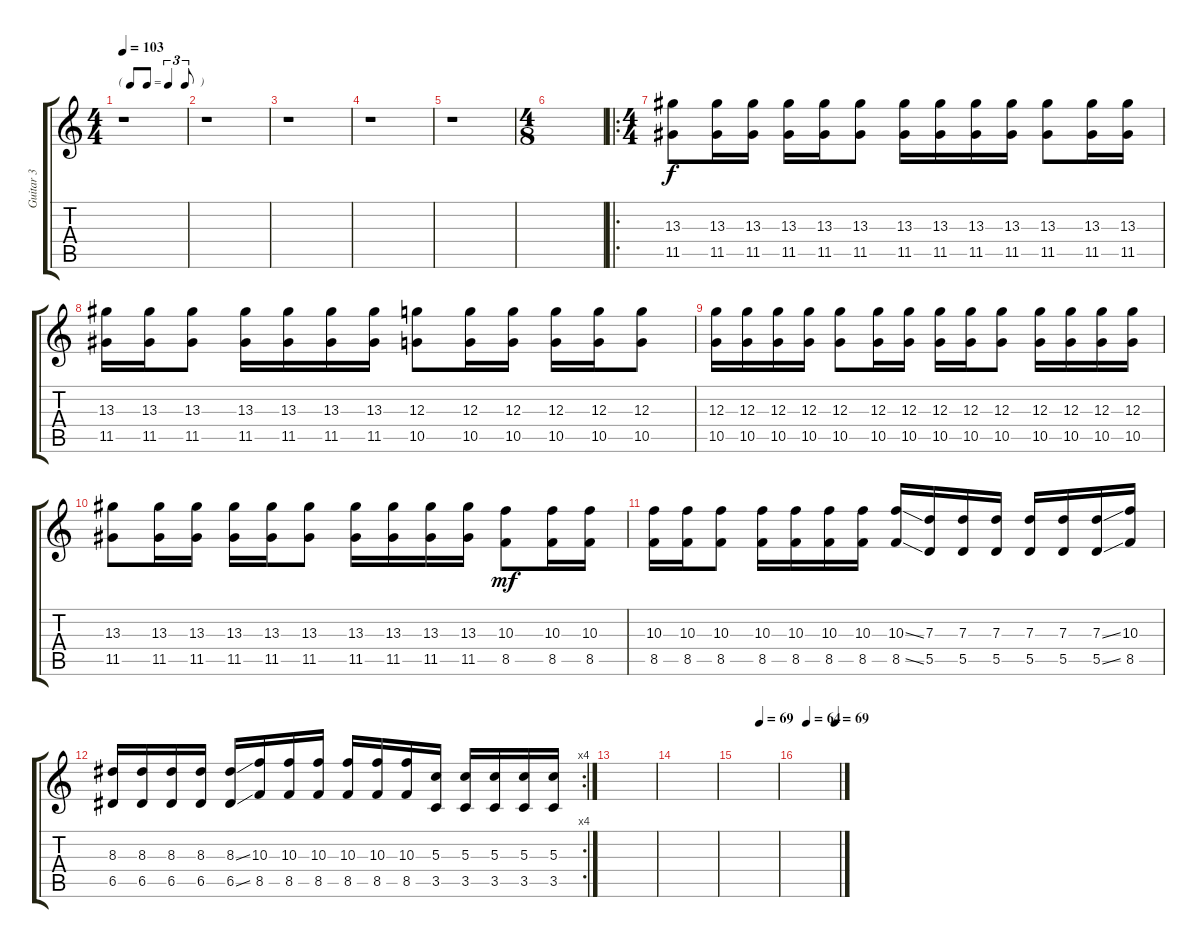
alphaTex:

\track ("Guitar 3" "Guitar 3") {instrument overdrivenguitar}
\staff {score tabs}
\tuning (E4 B3 G3 D3 A2 E2) {hide}
\ts (4 4)
\tf triplet8th
\tempo 103
\clef g2
\ks c
r.1{dy f} |
r.1 |
r.1 |
r.1 |
r.1 |
\ts (4 8)
|
\ro
\ts (4 4)
(13.3 11.5).8 (13.3 11.5).16 (13.3 11.5).16 (13.3 11.5).16 (13.3 11.5).16 (13.3 11.5).8 (13.3 11.5).16 (13.3 11.5).16 (13.3 11.5).16 (13.3 11.5).16 (13.3 11.5).8 (13.3 11.5).16 (13.3 11.5).16 |
(13.3 11.5).16 (13.3 11.5).16 (13.3 11.5).8 (13.3 11.5).16 (13.3 11.5).16 (13.3 11.5).16 (13.3 11.5).16 (12.3 10.5).8 (12.3 10.5).16 (12.3 10.5).16 (12.3 10.5).16 (12.3 10.5).16 (12.3 10.5).8 |
(12.3 10.5).16 (12.3 10.5).16 (12.3 10.5).16 (12.3 10.5).16 (12.3 10.5).8 (12.3 10.5).16 (12.3 10.5).16 (12.3 10.5).16 (12.3 10.5).16 (12.3 10.5).8 (12.3 10.5).16 (12.3 10.5).16 (12.3 10.5).16 (12.3 10.5).16 |
(13.3 11.5).8 (13.3 11.5).16 (13.3 11.5).16 (13.3 11.5).16 (13.3 11.5).16 (13.3 11.5).8 (13.3 11.5).16 (13.3 11.5).16 (13.3 11.5).16 (13.3 11.5).16 (10.3 8.5).8{dy mf} (10.3 8.5).16 (10.3 8.5).16 |
(10.3 8.5).16 (10.3 8.5).16 (10.3 8.5).8 (10.3 8.5).16 (10.3 8.5).16 (10.3 8.5).16 (10.3 8.5).16 (10.3{ss} 8.5{ss}).16 (7.3 5.5).16 (7.3 5.5).16 (7.3 5.5).16 (7.3 5.5).16 (7.3 5.5).16 (7.3{ss} 5.5{ss}).16 (10.3 8.5).16 |
\rc 4
(8.3 6.5).16 (8.3 6.5).16 (8.3 6.5).16 (8.3 6.5).16 (8.3{ss} 6.5{ss}).16 (10.3 8.5).16 (10.3 8.5).16 (10.3 8.5).16 (10.3 8.5).16 (10.3 8.5).16 (10.3 8.5).16 (5.3 3.5).16 (5.3 3.5).16 (5.3 3.5).16 (5.3 3.5).16 (5.3 3.5).16 |
|
|
\tempo (69 0.5625)
|
\tempo (64 0.21875)
\tempo (69 0.90625)
